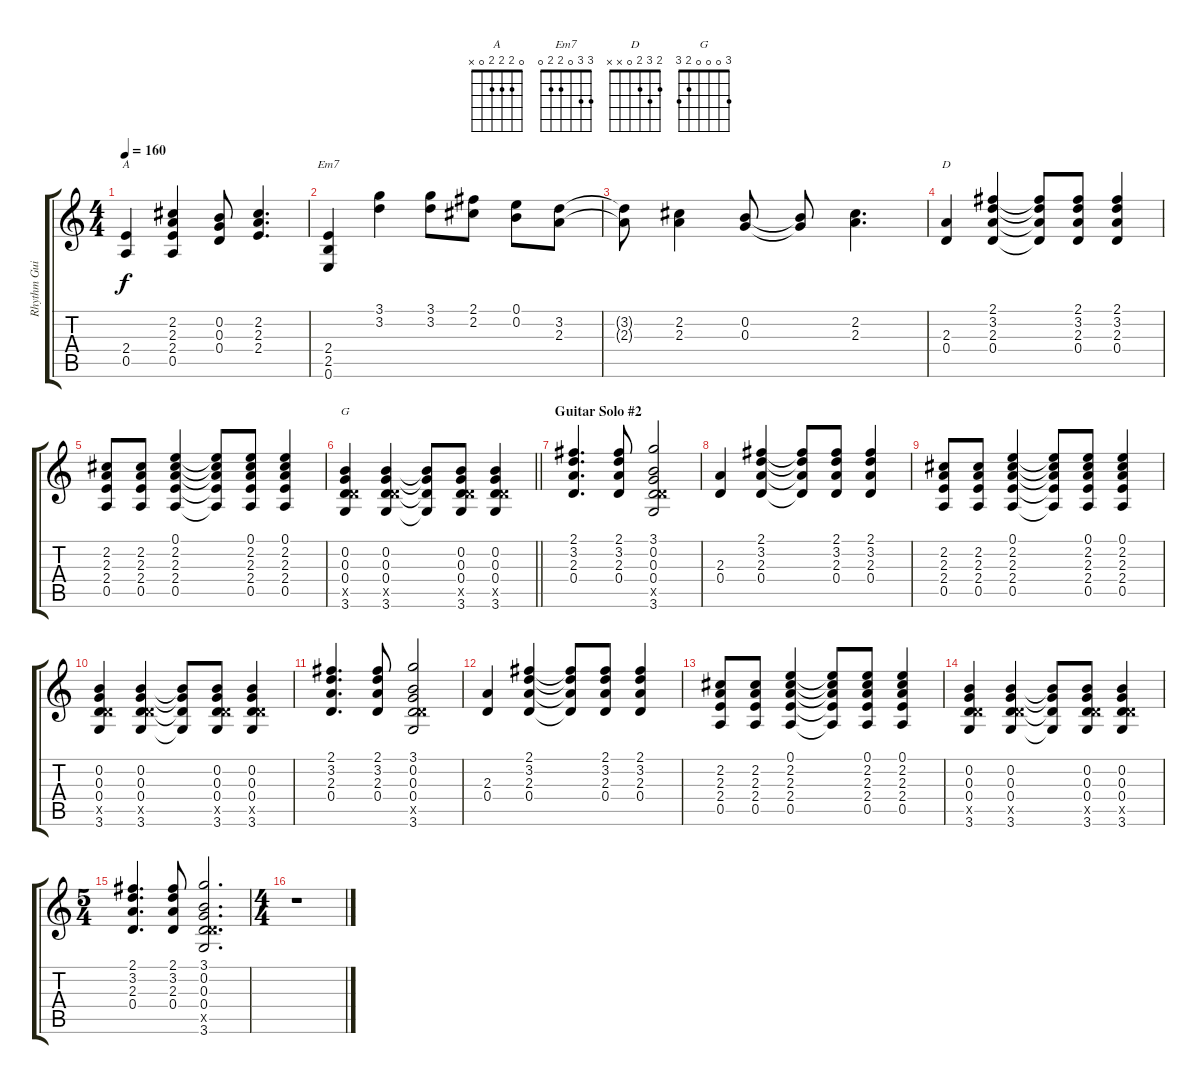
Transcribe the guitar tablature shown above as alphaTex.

\track ("Rhythm Guitar" "Rhythm Gui") {instrument electricguitarclean}
\staff {score tabs}
\tuning (E4 B3 G3 D3 A2 E2) {hide}
\chord ("A" 0 2 2 2 0 x)
\chord ("Em7" 3 3 0 2 2 0)
\chord ("D" 2 3 2 0 x x)
\chord ("G" 3 0 0 0 2 3)
\ts (4 4)
\tempo 160
\clef g2
\ks c
(2.4 0.5).4{ch "A" dy f} (2.2 2.3 2.4 0.5).4 (0.2 0.3 0.4).8 (2.2 2.3 2.4).4{d} |
(2.4 2.5 0.6).4{ch "Em7"} (3.1 3.2).4 (3.1 3.2).8 (2.1 2.2).8 (0.1 0.2).8 (3.2 2.3).8 |
(3.2{t} 2.3{t}).8 (2.2 2.3).4 (0.2 0.3).8 (0.2{t} 0.3{t}).8 (2.2 2.3).4{d} |
(2.3 0.4).4{ch "D"} (2.1 3.2 2.3 0.4).4 (2.1{t} 3.2{t} 2.3{t} 0.4{t}).8 (2.1 3.2 2.3 0.4).8 (2.1 3.2 2.3 0.4).4 |
(2.2 2.3 2.4 0.5).8 (2.2 2.3 2.4 0.5).8 (0.1 2.2 2.3 2.4 0.5).4 (0.1{t} 2.2{t} 2.3{t} 2.4{t} 0.5{t}).8 (0.1 2.2 2.3 2.4 0.5).8 (0.1 2.2 2.3 2.4 0.5).4 |
\barLineRight lightlight
(0.2 0.3 0.4 5.5{x} 3.6).4{ch "G"} (0.2 0.3 0.4 5.5{x} 3.6).4 (0.2{t} 0.3{t} 0.4{t} 3.6{t}).8 (0.2 0.3 0.4 5.5{x} 3.6).8 (0.2 0.3 0.4 5.5{x} 3.6).4 |
\section ("" "Guitar Solo #2")
(2.1 3.2 2.3 0.4).4{d} (2.1 3.2 2.3 0.4).8 (3.1 0.2 0.3 0.4 5.5{x} 3.6).2 |
(2.3 0.4).4 (2.1 3.2 2.3 0.4).4 (2.1{t} 3.2{t} 2.3{t} 0.4{t}).8 (2.1 3.2 2.3 0.4).8 (2.1 3.2 2.3 0.4).4 |
(2.2 2.3 2.4 0.5).8 (2.2 2.3 2.4 0.5).8 (0.1 2.2 2.3 2.4 0.5).4 (0.1{t} 2.2{t} 2.3{t} 2.4{t} 0.5{t}).8 (0.1 2.2 2.3 2.4 0.5).8 (0.1 2.2 2.3 2.4 0.5).4 |
(0.2 0.3 0.4 5.5{x} 3.6).4 (0.2 0.3 0.4 5.5{x} 3.6).4 (0.2{t} 0.3{t} 0.4{t} 3.6{t}).8 (0.2 0.3 0.4 5.5{x} 3.6).8 (0.2 0.3 0.4 5.5{x} 3.6).4 |
(2.1 3.2 2.3 0.4).4{d} (2.1 3.2 2.3 0.4).8 (3.1 0.2 0.3 0.4 5.5{x} 3.6).2 |
(2.3 0.4).4 (2.1 3.2 2.3 0.4).4 (2.1{t} 3.2{t} 2.3{t} 0.4{t}).8 (2.1 3.2 2.3 0.4).8 (2.1 3.2 2.3 0.4).4 |
(2.2 2.3 2.4 0.5).8 (2.2 2.3 2.4 0.5).8 (0.1 2.2 2.3 2.4 0.5).4 (0.1{t} 2.2{t} 2.3{t} 2.4{t} 0.5{t}).8 (0.1 2.2 2.3 2.4 0.5).8 (0.1 2.2 2.3 2.4 0.5).4 |
(0.2 0.3 0.4 5.5{x} 3.6).4 (0.2 0.3 0.4 5.5{x} 3.6).4 (0.2{t} 0.3{t} 0.4{t} 3.6{t}).8 (0.2 0.3 0.4 5.5{x} 3.6).8 (0.2 0.3 0.4 5.5{x} 3.6).4 |
\ts (5 4)
(2.1 3.2 2.3 0.4).4{d} (2.1 3.2 2.3 0.4).8 (3.1 0.2 0.3 0.4 5.5{x} 3.6).2{d} |
\ts (4 4)
r.1
